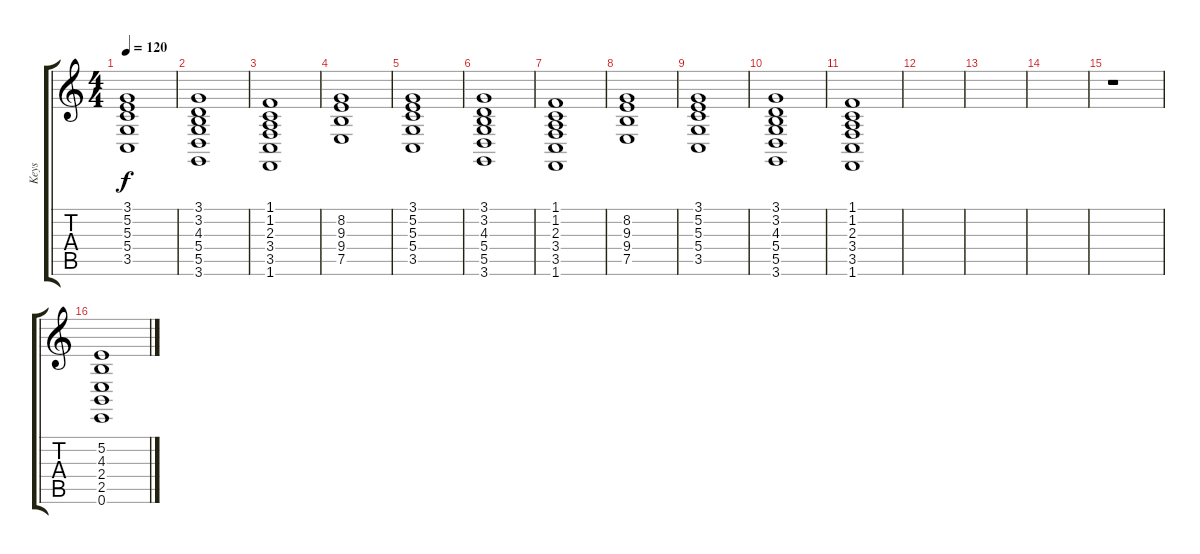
\track ("Keys" "Keys") {instrument stringensemble1}
\staff {score tabs}
\tuning (E4 B3 G3 D3 A2 E2) {hide}
\ts (4 4)
\tempo 120
\clef g2
\ks c
(3.1 5.2 5.3 5.4 3.5).1{dy f} |
(3.1 3.2 4.3 5.4 5.5 3.6).1 |
(1.1 1.2 2.3 3.4 3.5 1.6).1 |
(8.2 9.3 9.4 7.5).1 |
(3.1 5.2 5.3 5.4 3.5).1 |
(3.1 3.2 4.3 5.4 5.5 3.6).1 |
(1.1 1.2 2.3 3.4 3.5 1.6).1 |
(8.2 9.3 9.4 7.5).1 |
(3.1 5.2 5.3 5.4 3.5).1 |
(3.1 3.2 4.3 5.4 5.5 3.6).1 |
(1.1 1.2 2.3 3.4 3.5 1.6).1 |
|
|
|
r.1 |
(5.2 4.3 2.4 2.5 0.6).1
